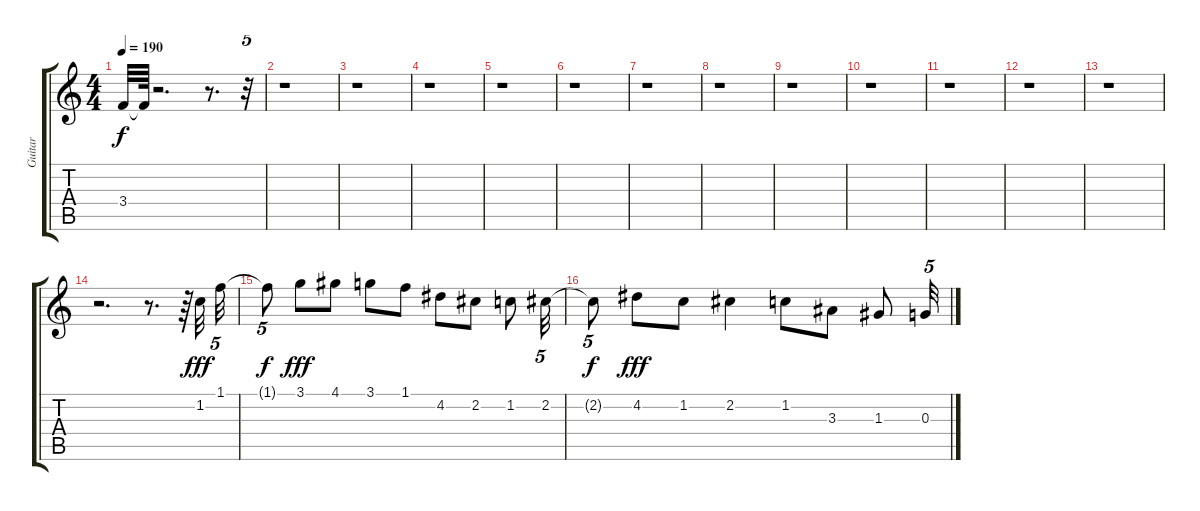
\track ("Guitar" "Guitar") {instrument acousticguitarsteel}
\staff {score tabs}
\tuning (E4 B3 G3 D3 A2 E2) {hide}
\ts (4 4)
\tempo 190
\clef g2
\ks c
3.4{t}.32{dy f} 3.4{t}.64 r.2{d} r.8{d} r.32{tu (5 4)} |
r.1 |
r.1 |
r.1 |
r.1 |
r.1 |
r.1 |
r.1 |
r.1 |
r.1 |
r.1 |
r.1 |
r.1 |
r.2{d} r.8{d} r.64 1.2.32{dy fff} 1.1.32{tu (5 4)} |
1.1{t}.8{tu (5 4) dy f} 3.1.8{dy fff} 4.1.8 3.1.8 1.1.8 4.2.8 2.2.8 1.2.8 2.2.32{tu (5 4)} |
2.2{t}.8{tu (5 4) dy f} 4.2.8{dy fff} 1.2.8 2.2.4 1.2.8 3.3.8 1.3.8 0.3.32{tu (5 4)}
